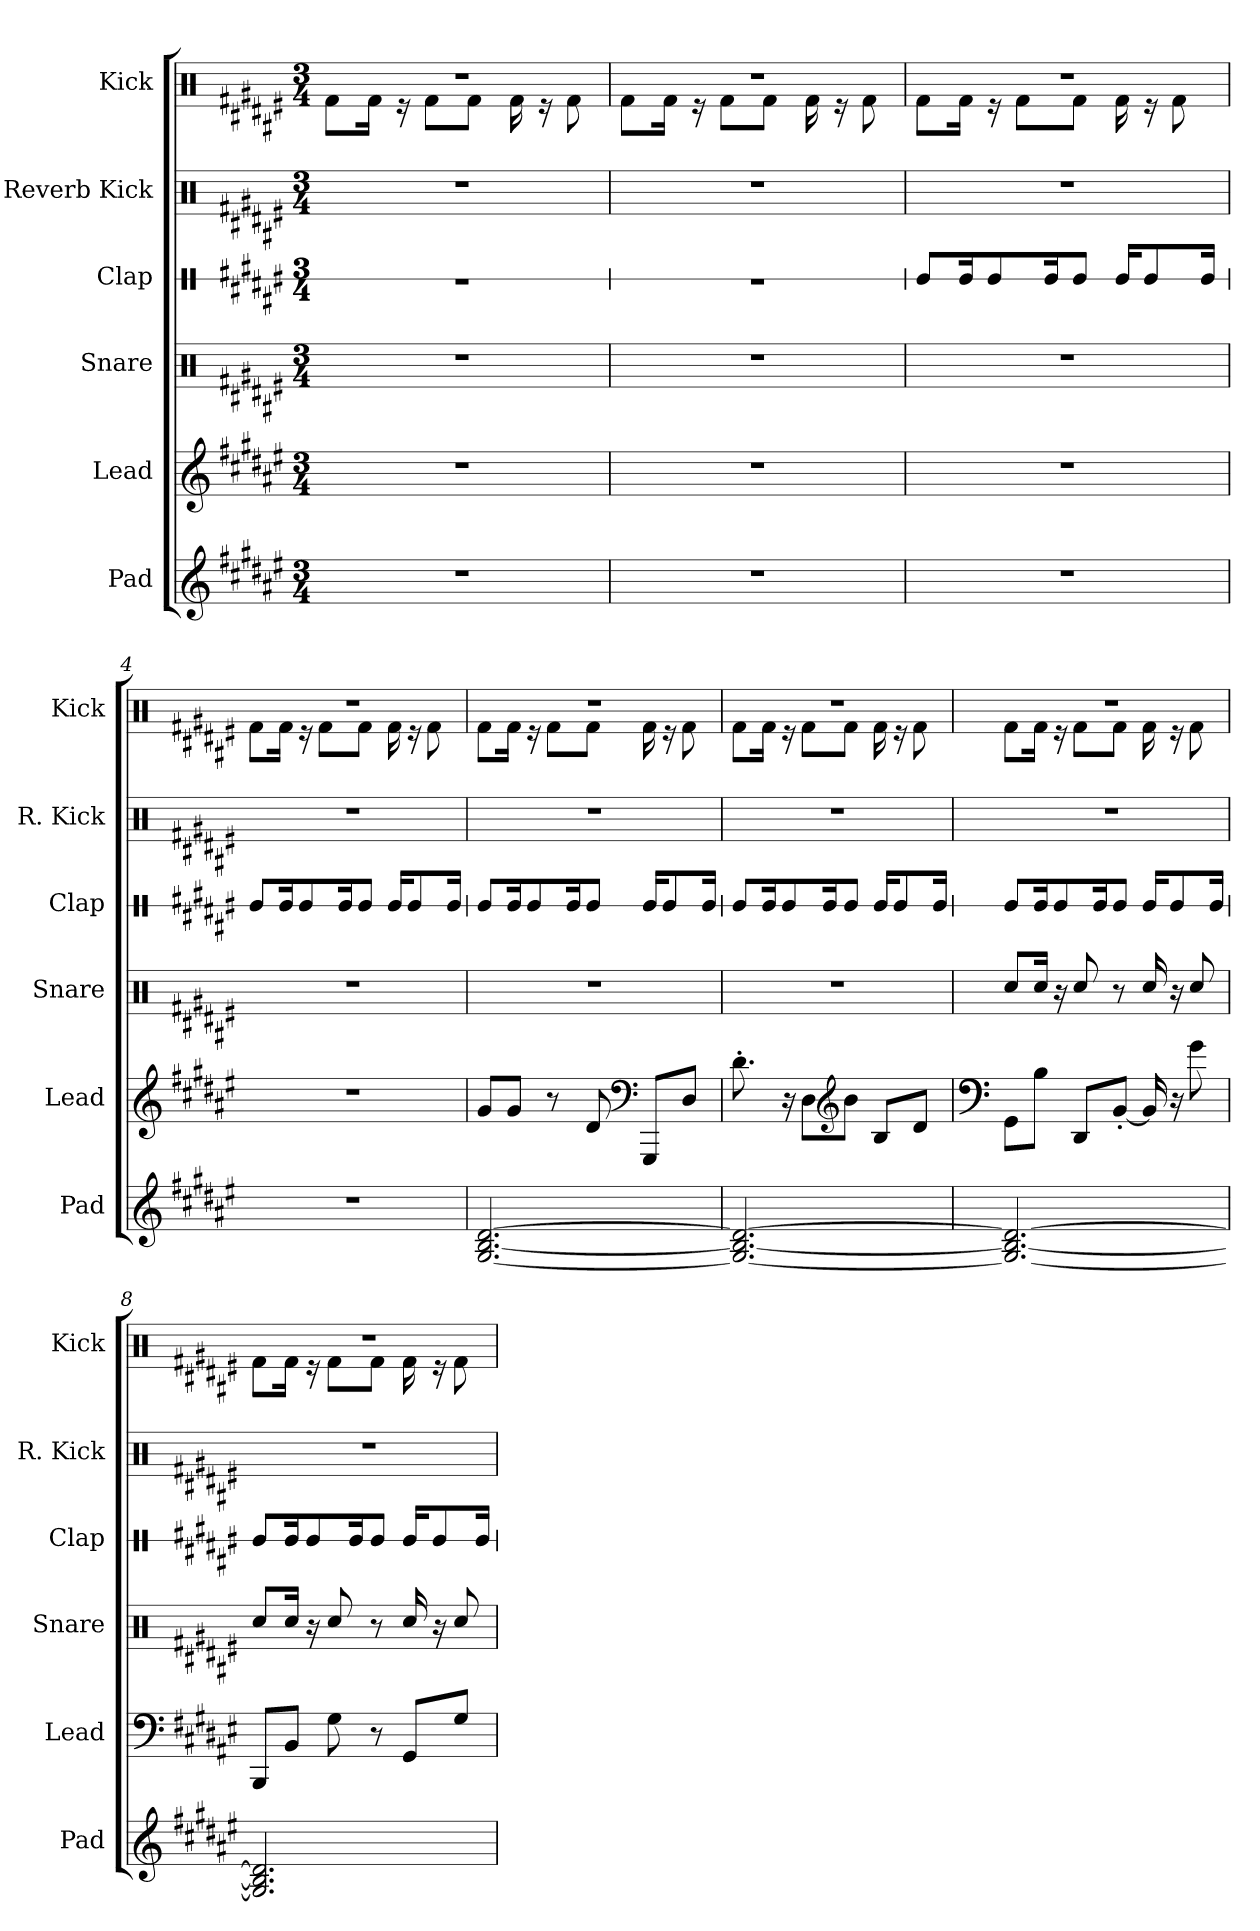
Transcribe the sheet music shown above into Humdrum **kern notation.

**kern	**kern	**kern	**kern	**kern	**kern
*part6	*part5	*part4	*part3	*part2	*part1
*staff6	*staff5	*staff4	*staff3	*staff2	*staff1
*I"Pad	*I"Lead	*I"Snare	*I"Clap	*I"Reverb Kick	*I"Kick
*I'Pad	*I'Lead	*I'Snare	*I'Clap	*I'R. Kick	*I'Kick
*	*	*	*stria1	*	*
*clefG2	*clefG2	*clefX	*clefX	*clefX	*clefX
*k[f#c#g#d#a#e#]	*k[f#c#g#d#a#e#]	*k[f#c#g#d#a#e#]	*k[f#c#g#d#a#e#]	*k[f#c#g#d#a#e#]	*k[f#c#g#d#a#e#]
*M3/4	*M3/4	*M3/4	*M3/4	*M3/4	*M3/4
*MM100	*MM100	*MM100	*MM100	*MM100	*MM100
=1	=1	=1	=1	=1	=1
*	*	*	*	*	*^
2.r	2.r	2.r	2.r	2.r	2.r	8Rf\L
.	.	.	.	.	.	16Rf\Jk
.	.	.	.	.	.	16r
.	.	.	.	.	.	8Rf\L
.	.	.	.	.	.	8Rf\J
.	.	.	.	.	.	16Rf\
.	.	.	.	.	.	16r
.	.	.	.	.	.	8Rf\
=2	=2	=2	=2	=2	=2	=2
2.r	2.r	2.r	2.r	2.r	2.r	8Rf\L
.	.	.	.	.	.	16Rf\Jk
.	.	.	.	.	.	16r
.	.	.	.	.	.	8Rf\L
.	.	.	.	.	.	8Rf\J
.	.	.	.	.	.	16Rf\
.	.	.	.	.	.	16r
.	.	.	.	.	.	8Rf\
=3	=3	=3	=3	=3	=3	=3
2.r	2.r	2.r	8Re/L	2.r	2.r	8Rf\L
.	.	.	16Re/K	.	.	16Rf\Jk
.	.	.	8Re/	.	.	16r
.	.	.	.	.	.	8Rf\L
.	.	.	16Re/K	.	.	.
.	.	.	8Re/J	.	.	8Rf\J
.	.	.	16Re/KL	.	.	16Rf\
.	.	.	8Re/	.	.	16r
.	.	.	.	.	.	8Rf\
.	.	.	16Re/Jk	.	.	.
!!LO:LB:g=z	!!
=4	=4	=4	=4	=4	=4	=4
2.r	2.r	2.r	8Re/L	2.r	2.r	8Rf\L
.	.	.	16Re/K	.	.	16Rf\Jk
.	.	.	8Re/	.	.	16r
.	.	.	.	.	.	8Rf\L
.	.	.	16Re/K	.	.	.
.	.	.	8Re/J	.	.	8Rf\J
.	.	.	16Re/KL	.	.	16Rf\
.	.	.	8Re/	.	.	16r
.	.	.	.	.	.	8Rf\
.	.	.	16Re/Jk	.	.	.
=5	=5	=5	=5	=5	=5	=5
[2.G#/ [2.B/ [2.d#/	8g#/L	2.r	8Re/L	2.r	2.r	8Rf\L
.	8g#/J	.	16Re/K	.	.	16Rf\Jk
.	.	.	8Re/	.	.	16r
.	8r	.	.	.	.	8Rf\L
.	.	.	16Re/K	.	.	.
.	8d#/	.	8Re/J	.	.	8Rf\J
*	*clefF4	*	*	*	*	*
.	8GGG#/L	.	16Re/KL	.	.	16Rf\
.	.	.	8Re/	.	.	16r
.	8D#/J	.	.	.	.	8Rf\
.	.	.	16Re/Jk	.	.	.
=6	=6	=6	=6	=6	=6	=6
2.G#/_ 2.B/_ 2.d#/_	8.d#'\	2.r	8Re/L	2.r	2.r	8Rf\L
.	.	.	16Re/K	.	.	16Rf\Jk
.	16r	.	8Re/	.	.	16r
.	8D#\L	.	.	.	.	8Rf\L
.	.	.	16Re/K	.	.	.
*	*clefG2	*	*	*	*	*
.	8b\J	.	8Re/J	.	.	8Rf\J
.	8B/L	.	16Re/KL	.	.	16Rf\
.	.	.	8Re/	.	.	16r
.	8d#/J	.	.	.	.	8Rf\
.	.	.	16Re/Jk	.	.	.
!!LO:PB:g=z	!!
=7	=7	=7	=7	=7	=7	=7
*	*clefF4	*	*	*	*	*
2.G#/_ 2.B/_ 2.d#/_	8GG#\L	8Rcc/L	8Re/L	2.r	2.r	8Rf\L
.	8B\J	16Rcc/Jk	16Re/K	.	.	16Rf\Jk
.	.	16r	8Re/	.	.	16r
.	8DD#/L	8Rcc/	.	.	.	8Rf\L
.	.	.	16Re/K	.	.	.
.	[8BB'/J	8r	8Re/J	.	.	8Rf\J
.	16BB/]	16Rcc/	16Re/KL	.	.	16Rf\
.	16r	16r	8Re/	.	.	16r
.	8g#\	8Rcc/	.	.	.	8Rf\
.	.	.	16Re/Jk	.	.	.
=8	=8	=8	=8	=8	=8	=8
2.G#/] 2.B/] 2.d#/]	8BBB/L	8Rcc/L	8Re/L	2.r	2.r	8Rf\L
.	8BB/J	16Rcc/Jk	16Re/K	.	.	16Rf\Jk
.	.	16r	8Re/	.	.	16r
.	8G#\	8Rcc/	.	.	.	8Rf\L
.	.	.	16Re/K	.	.	.
.	8r	8r	8Re/J	.	.	8Rf\J
.	8GG#/L	16Rcc/	16Re/KL	.	.	16Rf\
.	.	16r	8Re/	.	.	16r
.	8G#/J	8Rcc/	.	.	.	8Rf\
.	.	.	16Re/Jk	.	.	.
*	*	*	*	*	*v	*v
=	=	=	=	=	=
*-	*-	*-	*-	*-	*-
